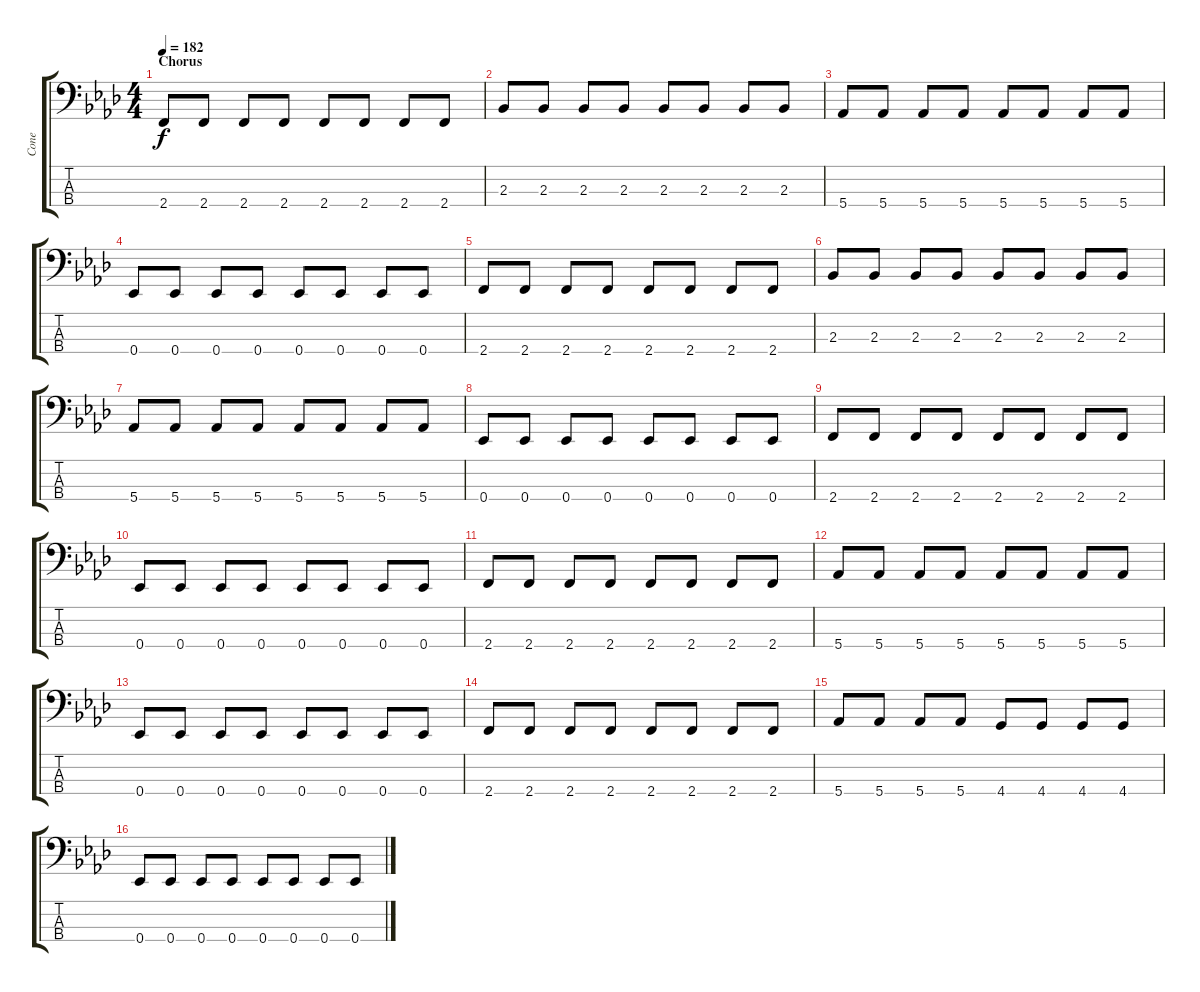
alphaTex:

\track ("Cone" "Cone") {instrument electricbasspick}
\staff {score tabs}
\tuning (Gb2 Db2 Ab1 Eb1) {hide}
\ts (4 4)
\section ("" "Chorus")
\tempo 182
\clef f4
\ks ab
2.4.8{dy f} 2.4.8 2.4.8 2.4.8 2.4.8 2.4.8 2.4.8 2.4.8 |
2.3.8 2.3.8 2.3.8 2.3.8 2.3.8 2.3.8 2.3.8 2.3.8 |
5.4.8 5.4.8 5.4.8 5.4.8 5.4.8 5.4.8 5.4.8 5.4.8 |
0.4.8 0.4.8 0.4.8 0.4.8 0.4.8 0.4.8 0.4.8 0.4.8 |
2.4.8 2.4.8 2.4.8 2.4.8 2.4.8 2.4.8 2.4.8 2.4.8 |
2.3.8 2.3.8 2.3.8 2.3.8 2.3.8 2.3.8 2.3.8 2.3.8 |
5.4.8 5.4.8 5.4.8 5.4.8 5.4.8 5.4.8 5.4.8 5.4.8 |
0.4.8 0.4.8 0.4.8 0.4.8 0.4.8 0.4.8 0.4.8 0.4.8 |
2.4.8 2.4.8 2.4.8 2.4.8 2.4.8 2.4.8 2.4.8 2.4.8 |
0.4.8 0.4.8 0.4.8 0.4.8 0.4.8 0.4.8 0.4.8 0.4.8 |
2.4.8 2.4.8 2.4.8 2.4.8 2.4.8 2.4.8 2.4.8 2.4.8 |
5.4.8 5.4.8 5.4.8 5.4.8 5.4.8 5.4.8 5.4.8 5.4.8 |
0.4.8 0.4.8 0.4.8 0.4.8 0.4.8 0.4.8 0.4.8 0.4.8 |
2.4.8 2.4.8 2.4.8 2.4.8 2.4.8 2.4.8 2.4.8 2.4.8 |
5.4.8 5.4.8 5.4.8 5.4.8 4.4.8 4.4.8 4.4.8 4.4.8 |
0.4.8 0.4.8 0.4.8 0.4.8 0.4.8 0.4.8 0.4.8 0.4.8
